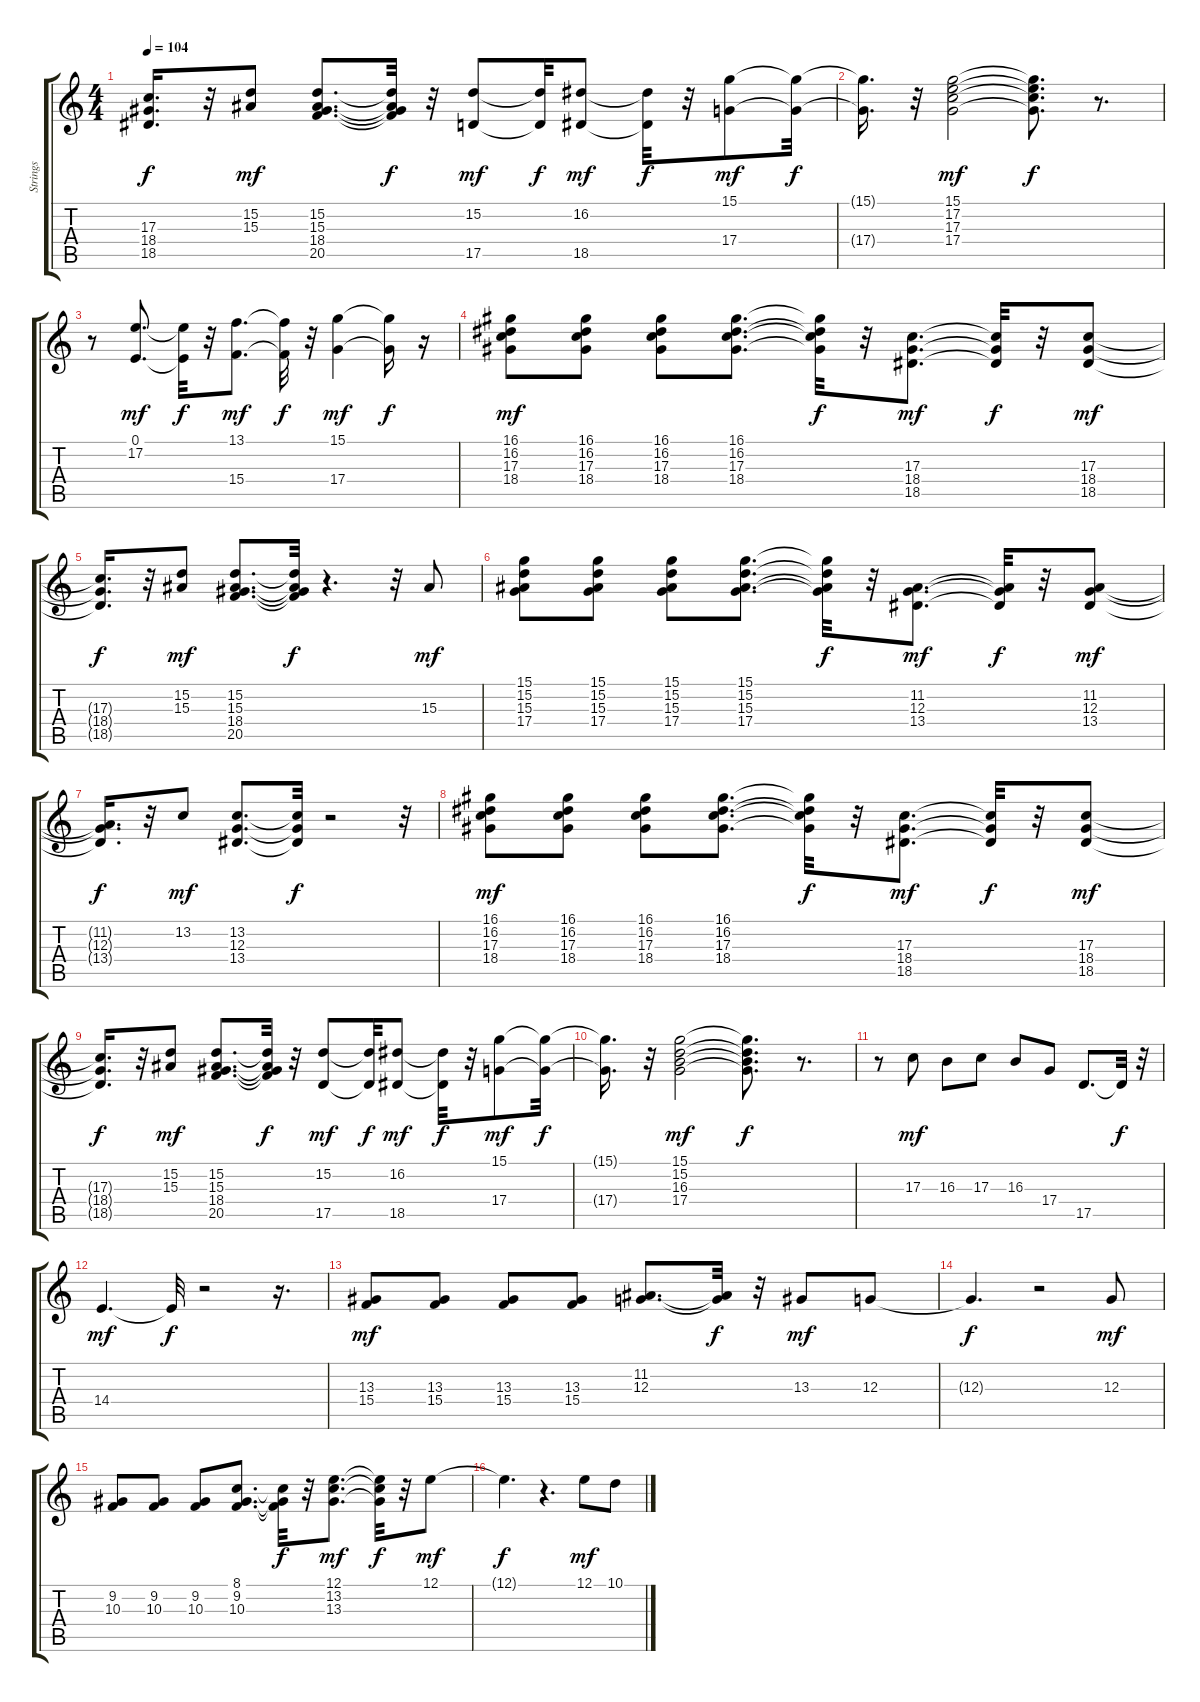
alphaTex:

\track ("Strings" "Strings") {instrument synthstrings1}
\staff {score tabs}
\tuning (E4 B3 G3 D3 A2 E2) {hide}
\ts (4 4)
\tempo 104
\clef g2
\ks c
(17.3{t} 18.4{t} 18.5{t}).16{d dy f} r.32 (15.2 15.3).8{dy mf} (15.2 15.3 18.4 20.5).8{d} (15.2{t} 15.3{t} 18.4{t} 20.5{t}).32{dy f} r.32 (15.2 17.5).8{dy mf} (15.2{t} 17.5{t}).32{dy f} (16.2 18.5).8{dy mf} (16.2{t} 18.5{t}).32{dy f} r.32 (15.1 17.4).8{dy mf} (15.1{t} 17.4{t}).32{dy f} |
(15.1{t} 17.4{t}).16{d} r.32 (15.1 17.2 17.3 17.4).2{dy mf} (15.1{t} 17.2{t} 17.3{t} 17.4{t}).8{d dy f} r.8{d} |
r.8 (0.1 17.2).8{d dy mf} (0.1{t} 17.2{t}).32{dy f} r.32 (13.1 15.4).8{d dy mf} (13.1{t} 15.4{t}).32{dy f} r.32 (15.1 17.4).4{dy mf} (15.1{t} 17.4{t}).16{dy f} r.16 |
(16.1 16.2 17.3 18.4).8{dy mf} (16.1 16.2 17.3 18.4).8 (16.1 16.2 17.3 18.4).8 (16.1 16.2 17.3 18.4).8{d} (16.1{t} 16.2{t} 17.3{t} 18.4{t}).32{dy f} r.32 (17.3 18.4 18.5).8{d dy mf} (17.3{t} 18.4{t} 18.5{t}).32{dy f} r.32 (17.3 18.4 18.5).8{dy mf} |
(17.3{t} 18.4{t} 18.5{t}).16{d dy f} r.32 (15.2 15.3).8{dy mf} (15.2 15.3 18.4 20.5).8{d} (15.2{t} 15.3{t} 18.4{t} 20.5{t}).32{dy f} r.4{d} r.32 15.3.8{dy mf} |
(15.1 15.2 15.3 17.4).8 (15.1 15.2 15.3 17.4).8 (15.1 15.2 15.3 17.4).8 (15.1 15.2 15.3 17.4).8{d} (15.1{t} 15.2{t} 15.3{t} 17.4{t}).32{dy f} r.32 (11.2 12.3 13.4).8{d dy mf} (11.2{t} 12.3{t} 13.4{t}).32{dy f} r.32 (11.2 12.3 13.4).8{dy mf} |
(11.2{t} 12.3{t} 13.4{t}).16{d dy f} r.32 13.2.8{dy mf} (13.2 12.3 13.4).8{d} (13.2{t} 12.3{t} 13.4{t}).32{dy f} r.2 r.32 |
(16.1 16.2 17.3 18.4).8{dy mf} (16.1 16.2 17.3 18.4).8 (16.1 16.2 17.3 18.4).8 (16.1 16.2 17.3 18.4).8{d} (16.1{t} 16.2{t} 17.3{t} 18.4{t}).32{dy f} r.32 (17.3 18.4 18.5).8{d dy mf} (17.3{t} 18.4{t} 18.5{t}).32{dy f} r.32 (17.3 18.4 18.5).8{dy mf} |
(17.3{t} 18.4{t} 18.5{t}).16{d dy f} r.32 (15.2 15.3).8{dy mf} (15.2 15.3 18.4 20.5).8{d} (15.2{t} 15.3{t} 18.4{t} 20.5{t}).32{dy f} r.32 (15.2 17.5).8{dy mf} (15.2{t} 17.5{t}).32{dy f} (16.2 18.5).8{dy mf} (16.2{t} 18.5{t}).32{dy f} r.32 (15.1 17.4).8{dy mf} (15.1{t} 17.4{t}).32{dy f} |
(15.1{t} 17.4{t}).16{d} r.32 (15.1 15.2 16.3 17.4).2{dy mf} (15.1{t} 15.2{t} 16.3{t} 17.4{t}).8{d dy f} r.8{d} |
r.8 17.3.8{dy mf} 16.3.8 17.3.8 16.3.8 17.4.8 17.5.8{d} 17.5{t}.32{dy f} r.32 |
14.4.4{d dy mf} 14.4{t}.32{dy f} r.2 r.16{d} |
(13.3 15.4).8{dy mf} (13.3 15.4).8 (13.3 15.4).8 (13.3 15.4).8 (11.2 12.3).8{d} (11.2{t} 12.3{t}).32{dy f} r.32 13.3.8{dy mf} 12.3.8 |
12.3{t}.4{d dy f} r.2 12.3.8{dy mf} |
(9.2 10.3).8 (9.2 10.3).8 (9.2 10.3).8 (8.1 9.2 10.3).8{d} (8.1{t} 9.2{t} 10.3{t}).32{dy f} r.32 (12.1 13.2 13.3).8{d dy mf} (12.1{t} 13.2{t} 13.3{t}).32{dy f} r.32 12.1.8{dy mf} |
12.1{t}.4{d dy f} r.4{d} 12.1.8{dy mf} 10.1.8
